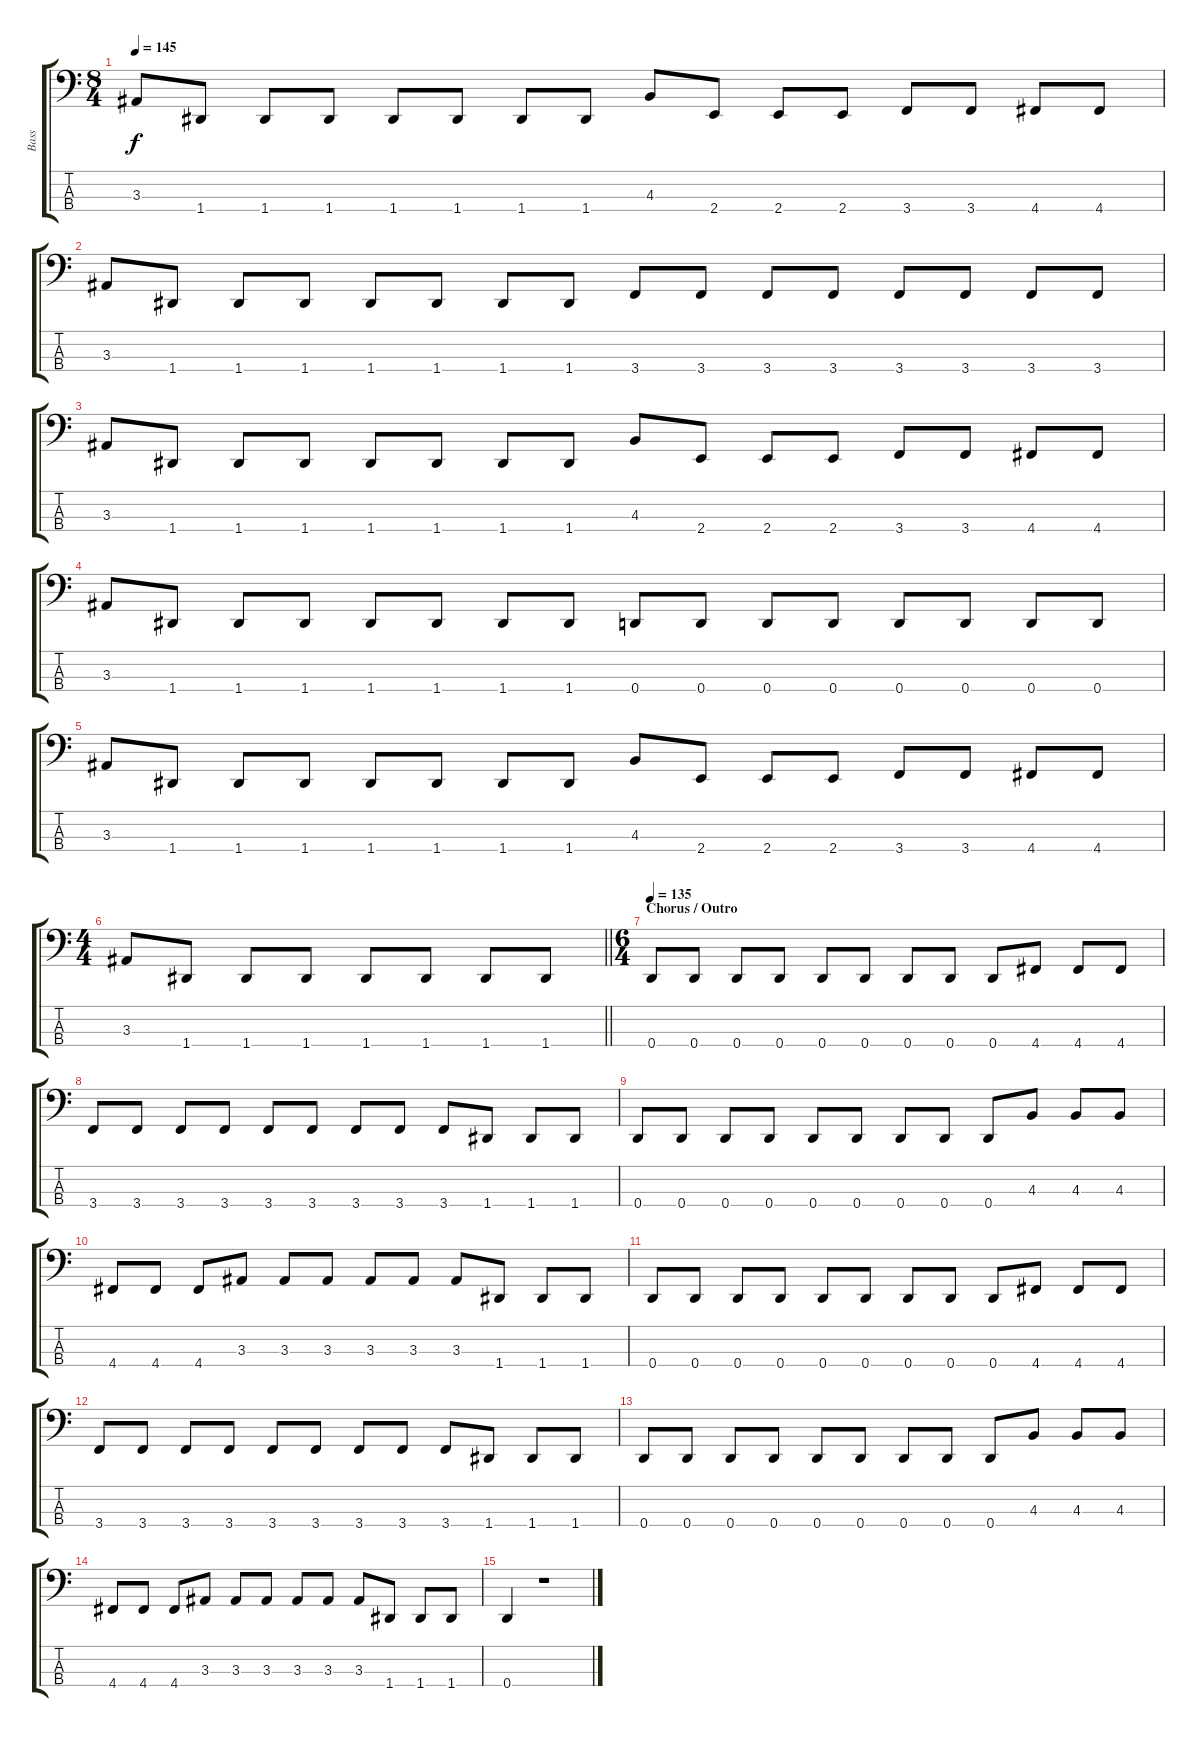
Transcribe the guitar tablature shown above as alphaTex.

\track ("Bass" "Bass") {instrument electricbassfinger}
\staff {score tabs}
\tuning (F2 C2 G1 D1) {hide}
\ts (8 4)
\tempo 145
\clef f4
\ks c
3.3.8{dy f} 1.4.8 1.4.8 1.4.8 1.4.8 1.4.8 1.4.8 1.4.8 4.3.8 2.4.8 2.4.8 2.4.8 3.4.8 3.4.8 4.4.8 4.4.8 |
3.3.8 1.4.8 1.4.8 1.4.8 1.4.8 1.4.8 1.4.8 1.4.8 3.4.8 3.4.8 3.4.8 3.4.8 3.4.8 3.4.8 3.4.8 3.4.8 |
3.3.8 1.4.8 1.4.8 1.4.8 1.4.8 1.4.8 1.4.8 1.4.8 4.3.8 2.4.8 2.4.8 2.4.8 3.4.8 3.4.8 4.4.8 4.4.8 |
3.3.8 1.4.8 1.4.8 1.4.8 1.4.8 1.4.8 1.4.8 1.4.8 0.4.8 0.4.8 0.4.8 0.4.8 0.4.8 0.4.8 0.4.8 0.4.8 |
3.3.8 1.4.8 1.4.8 1.4.8 1.4.8 1.4.8 1.4.8 1.4.8 4.3.8 2.4.8 2.4.8 2.4.8 3.4.8 3.4.8 4.4.8 4.4.8 |
\ts (4 4)
\barLineRight lightlight
3.3.8 1.4.8 1.4.8 1.4.8 1.4.8 1.4.8 1.4.8 1.4.8 |
\ts (6 4)
\section ("" "Chorus / Outro")
\tempo 135
0.4.8 0.4.8 0.4.8 0.4.8 0.4.8 0.4.8 0.4.8 0.4.8 0.4.8 4.4.8 4.4.8 4.4.8 |
3.4.8 3.4.8 3.4.8 3.4.8 3.4.8 3.4.8 3.4.8 3.4.8 3.4.8 1.4.8 1.4.8 1.4.8 |
0.4.8 0.4.8 0.4.8 0.4.8 0.4.8 0.4.8 0.4.8 0.4.8 0.4.8 4.3.8 4.3.8 4.3.8 |
4.4.8 4.4.8 4.4.8 3.3.8 3.3.8 3.3.8 3.3.8 3.3.8 3.3.8 1.4.8 1.4.8 1.4.8 |
0.4.8 0.4.8 0.4.8 0.4.8 0.4.8 0.4.8 0.4.8 0.4.8 0.4.8 4.4.8 4.4.8 4.4.8 |
3.4.8 3.4.8 3.4.8 3.4.8 3.4.8 3.4.8 3.4.8 3.4.8 3.4.8 1.4.8 1.4.8 1.4.8 |
0.4.8 0.4.8 0.4.8 0.4.8 0.4.8 0.4.8 0.4.8 0.4.8 0.4.8 4.3.8 4.3.8 4.3.8 |
4.4.8 4.4.8 4.4.8 3.3.8 3.3.8 3.3.8 3.3.8 3.3.8 3.3.8 1.4.8 1.4.8 1.4.8 |
0.4.4 r.1
